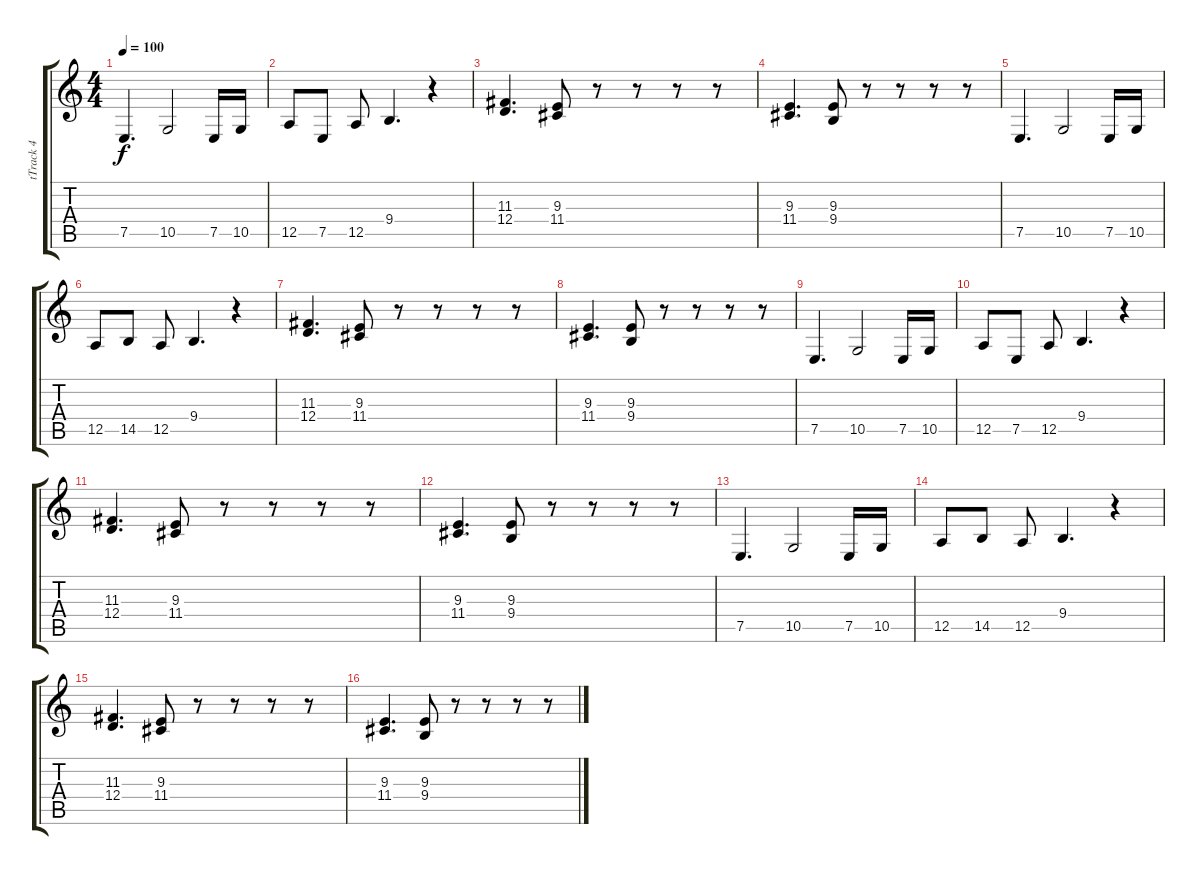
\track ("tTrack 4" "tTrack 4") {instrument trumpet}
\staff {score tabs}
\tuning (E4 B3 G3 D3 A2 E2) {hide}
\ts (4 4)
\tempo 100
\clef g2
\ks c
7.5.4{d dy f instrument trumpet} 10.5.2 7.5.16 10.5.16 |
12.5.8 7.5.8 12.5.8 9.4.4{d} r.4 |
(11.3 12.4).4{d} (9.3 11.4).8 r.8 r.8 r.8 r.8 |
(9.3 11.4).4{d} (9.3 9.4).8 r.8 r.8 r.8 r.8 |
7.5.4{d} 10.5.2 7.5.16 10.5.16 |
12.5.8 14.5.8 12.5.8 9.4.4{d} r.4 |
(11.3 12.4).4{d} (9.3 11.4).8 r.8 r.8 r.8 r.8 |
(9.3 11.4).4{d} (9.3 9.4).8 r.8 r.8 r.8 r.8 |
7.5.4{d} 10.5.2 7.5.16 10.5.16 |
12.5.8 7.5.8 12.5.8 9.4.4{d} r.4 |
(11.3 12.4).4{d} (9.3 11.4).8 r.8 r.8 r.8 r.8 |
(9.3 11.4).4{d} (9.3 9.4).8 r.8 r.8 r.8 r.8 |
7.5.4{d} 10.5.2 7.5.16 10.5.16 |
12.5.8 14.5.8 12.5.8 9.4.4{d} r.4 |
(11.3 12.4).4{d} (9.3 11.4).8 r.8 r.8 r.8 r.8 |
(9.3 11.4).4{d} (9.3 9.4).8 r.8 r.8 r.8 r.8
